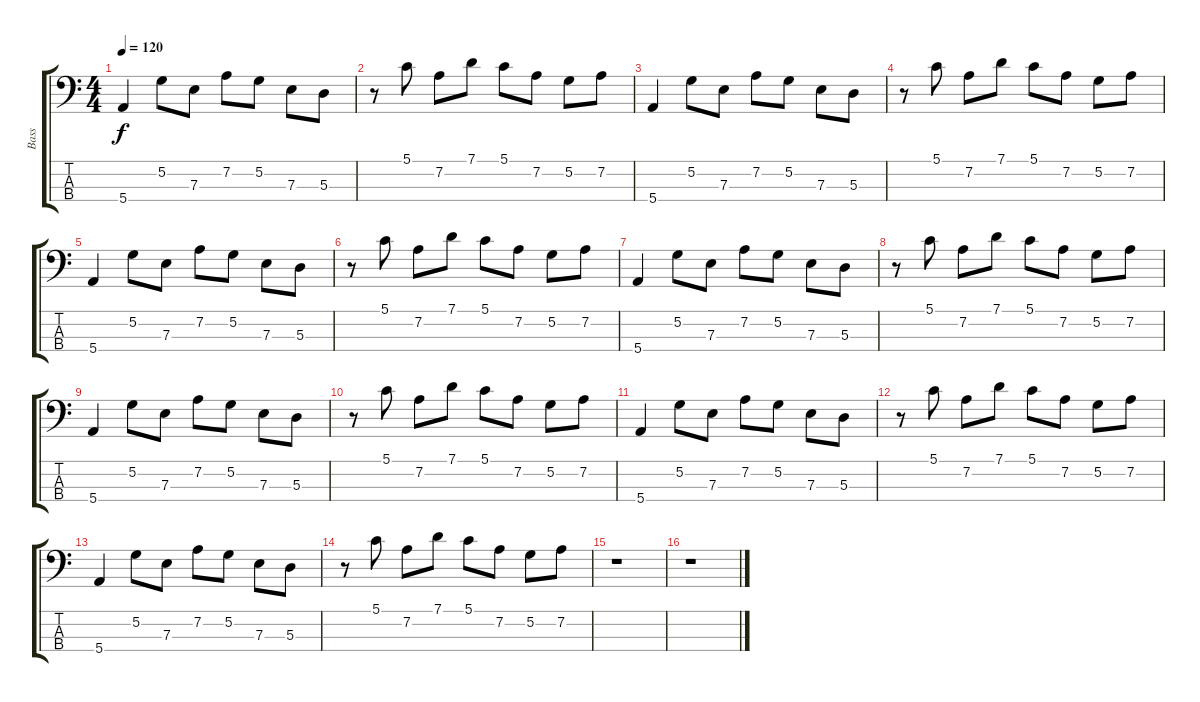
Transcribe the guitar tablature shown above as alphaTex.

\track ("Bass" "Bass") {instrument electricbasspick}
\staff {score tabs}
\tuning (G2 D2 A1 E1) {hide}
\ts (4 4)
\tempo 120
\clef f4
\ks c
5.4.4{dy f} 5.2.8 7.3.8 7.2.8 5.2.8 7.3.8 5.3.8 |
r.8 5.1.8 7.2.8 7.1.8 5.1.8 7.2.8 5.2.8 7.2.8 |
5.4.4 5.2.8 7.3.8 7.2.8 5.2.8 7.3.8 5.3.8 |
r.8 5.1.8 7.2.8 7.1.8 5.1.8 7.2.8 5.2.8 7.2.8 |
5.4.4 5.2.8 7.3.8 7.2.8 5.2.8 7.3.8 5.3.8 |
r.8 5.1.8 7.2.8 7.1.8 5.1.8 7.2.8 5.2.8 7.2.8 |
5.4.4 5.2.8 7.3.8 7.2.8 5.2.8 7.3.8 5.3.8 |
r.8 5.1.8 7.2.8 7.1.8 5.1.8 7.2.8 5.2.8 7.2.8 |
5.4.4 5.2.8 7.3.8 7.2.8 5.2.8 7.3.8 5.3.8 |
r.8 5.1.8 7.2.8 7.1.8 5.1.8 7.2.8 5.2.8 7.2.8 |
5.4.4 5.2.8 7.3.8 7.2.8 5.2.8 7.3.8 5.3.8 |
r.8 5.1.8 7.2.8 7.1.8 5.1.8 7.2.8 5.2.8 7.2.8 |
5.4.4 5.2.8 7.3.8 7.2.8 5.2.8 7.3.8 5.3.8 |
r.8 5.1.8 7.2.8 7.1.8 5.1.8 7.2.8 5.2.8 7.2.8 |
r.1 |
r.1
